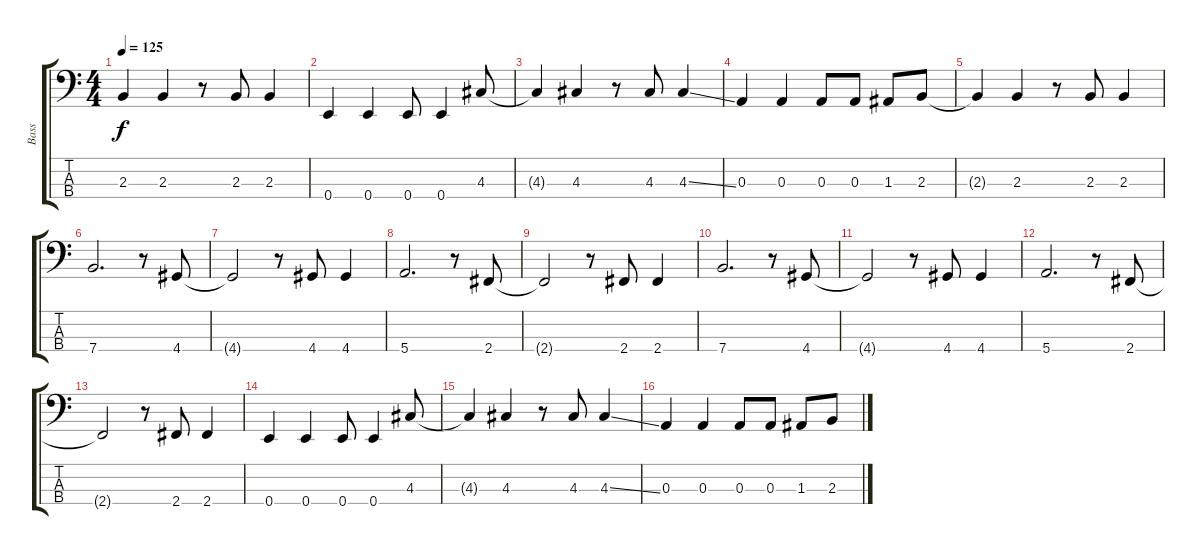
\track ("Bass" "Bass") {instrument electricbassfinger}
\staff {score tabs}
\tuning (G2 D2 A1 E1) {hide}
\ts (4 4)
\tempo 125
\clef f4
\ks c
2.3{t}.4{dy f} 2.3.4 r.8 2.3.8 2.3.4 |
0.4.4 0.4.4 0.4.8 0.4.4 4.3.8 |
4.3{t}.4 4.3.4 r.8 4.3.8 4.3{ss}.4 |
0.3.4 0.3.4 0.3.8 0.3.8 1.3.8 2.3.8 |
2.3{t}.4 2.3.4 r.8 2.3.8 2.3.4 |
7.4.2{d} r.8 4.4.8 |
4.4{t}.2 r.8 4.4.8 4.4.4 |
5.4.2{d} r.8 2.4.8 |
2.4{t}.2 r.8 2.4.8 2.4.4 |
7.4.2{d} r.8 4.4.8 |
4.4{t}.2 r.8 4.4.8 4.4.4 |
5.4.2{d} r.8 2.4.8 |
2.4{t}.2 r.8 2.4.8 2.4.4 |
0.4.4 0.4.4 0.4.8 0.4.4 4.3.8 |
4.3{t}.4 4.3.4 r.8 4.3.8 4.3{ss}.4 |
0.3.4 0.3.4 0.3.8 0.3.8 1.3.8 2.3.8
